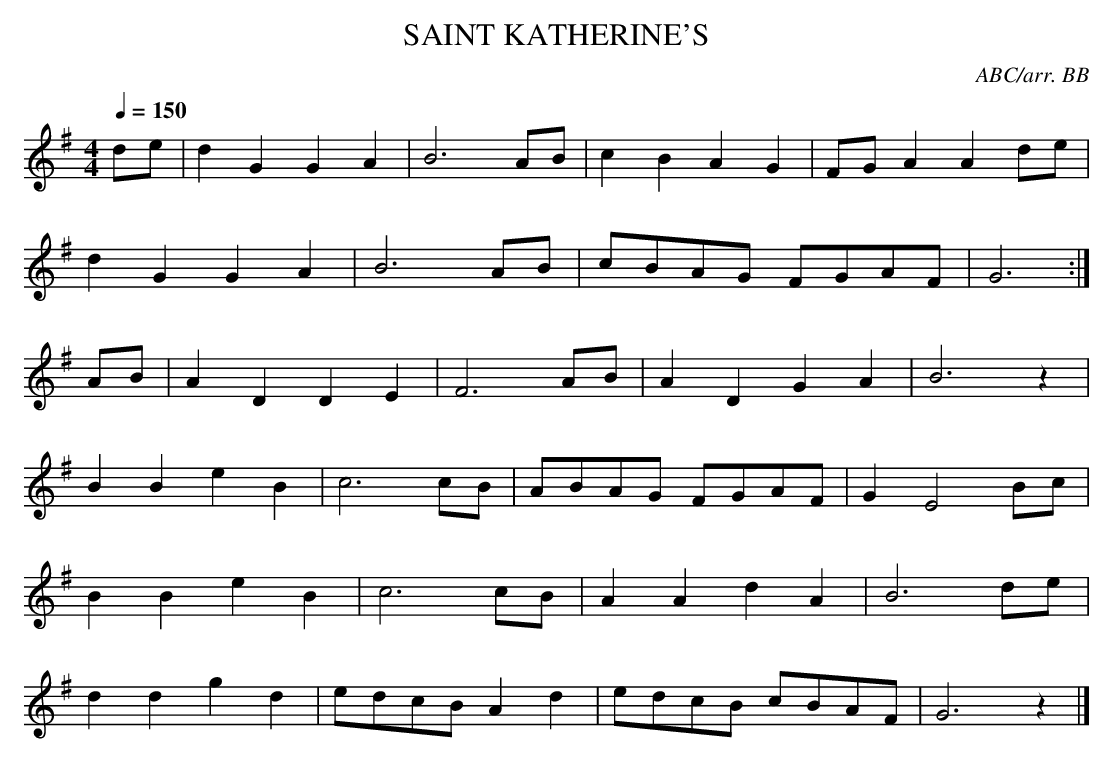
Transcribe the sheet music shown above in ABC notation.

X:1
T:SAINT KATHERINE'S
C:ABC/arr. BB
the original." (NPU editor's note)
L:1/4
Q:1/4=150
M:4/4
K:G
d/e/|dGGA|B3A/B/|cBAG|F/G/AAd/e/|
dGGA|B3A/B/|c/B/A/G/ F/G/A/F/|G3 :|
A/B/|ADDE|F3 A/B/|ADGA|B3 z|
BBeB|c3 c/B/|A/B/A/G/ F/G/A/F/|GE2 B/c/|
BBeB|c3 c/B/|AAdA|B3 d/e/|
ddgd|e/d/c/B/ Ad|e/d/c/B/ c/B/A/F/|G3 z|]
